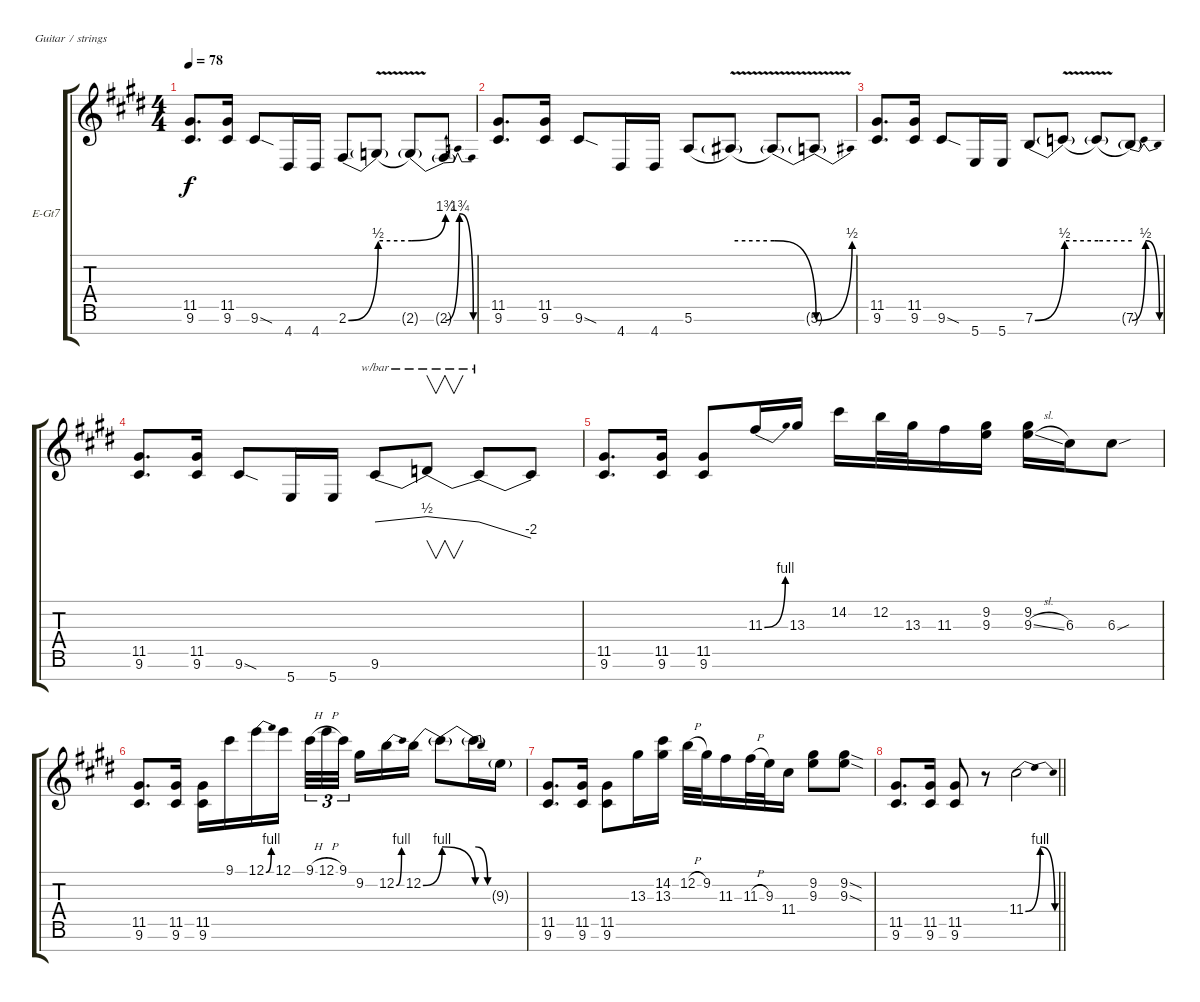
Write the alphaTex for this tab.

\bracketExtendMode groupsimilarinstruments
\firstSystemTrackNameOrientation horizontal
\otherSystemsTrackNameOrientation horizontal
\track ("Guitar 1" "E-Gt7") {instrument distortionguitar}
\staff {score tabs}
\tuning (E4 B3 G3 D3 A2 E2 B1)
\ts (4 4)
\tempo 78
\clef g2
\ks c#minor
(11.5 9.6).8{d dy f} (11.5 9.6).16 9.6{sod}.8 4.7.16 4.7.16 2.6{be (bend 0 0 60 2)}.8 2.6{be (hold 0 2 60 2) v t}.8 2.6{be (bend 0 2 60 7) t}.8 2.6{be (bendrelease 0 0 30 7 30 7 60 0) t}.8 |
(11.5 9.6).8{d} (11.5 9.6).16 9.6{sod}.8 4.7.16 4.7.16 5.6{be (hold 0 0 60 0)}.8 5.6{be (hold 0 2 60 2) v t}.8 5.6{be (release 0 2 60 0) v t}.8 5.6{be (bend 0 0 60 2) t}.8 |
(11.5 9.6).8{d} (11.5 9.6).16 9.6{sod}.8 5.7.16 5.7.16 7.6{be (bend 0 0 60 2)}.8 7.6{be (hold 0 2 60 2) v t}.8 7.6{be (hold 0 2 60 2) t}.8 7.6{be (bendrelease 0 0 30 2 30 2 60 0) t}.8 |
(11.5 9.6).8{d} (11.5 9.6).16 9.6{sod}.8 5.7.16 5.7.16 9.6.8{tbe (dive default 0 0 60 2)} 9.6{t}.8{v tbe (dive default 0 2 60 0)} 9.6{t}.8{tbe (dive default 0 0 60 -8)} 9.6{t}.8 |
(11.5 9.6).8{d} (11.5 9.6).16 (11.5 9.6).8 11.3{be (bend 0 0 60 4)}.16 13.3.16 14.2.16 12.2.32 13.3.32 11.3.16 (9.2 9.3).16 (9.2 9.3{sl}).16 6.3.16 6.3{sou}.8 |
(11.5 9.6).8{d} (11.5 9.6).16 (11.5 9.6).16 9.1.16 12.1{be (bend 0 0 60 4)}.16 12.1.16 9.1{h}.32{tu (3 2)} 12.1{h}.32{tu (3 2)} 9.1.32{tu (3 2)} 9.2.16 12.2{be (bend 0 0 60 4)}.16 12.2{be (bend 0 0 60 4)}.16 12.2{be (release 0 4 60 0) t}.8 12.2{be (release 0 4 60 0) t}.16 9.3{g}.16 |
(11.5 9.6).8{d} (11.5 9.6).16 (11.5 9.6).8 13.3.16 (14.2 13.3).16 12.2{h}.32 9.2.32 11.3.16 11.3{h}.32 9.3.32 11.4.16 (9.2 9.3).8 (9.2{sod} 9.3{sod}).8 |
\barLineRight lightlight
(11.5 9.6).8{d} (11.5 9.6).16 (11.5 9.6).8 r.8 11.4{be (bendrelease 0 0 30 4 30 4 60 0)}.2
